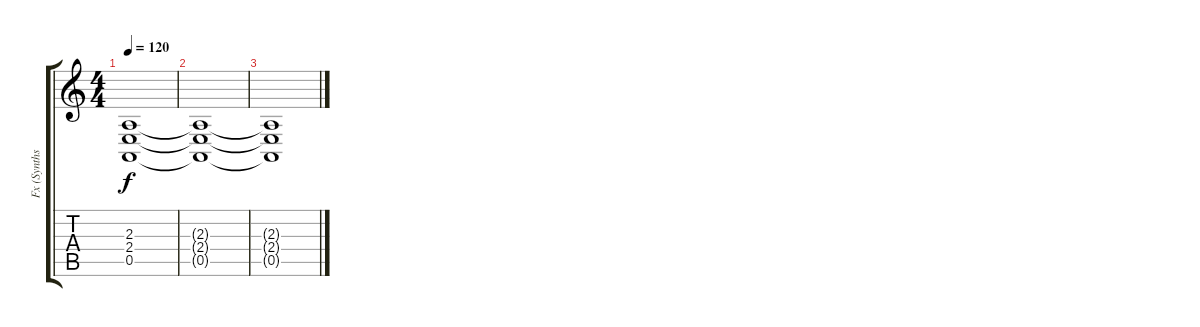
\track ("Fx (Synths)" "Fx (Synths") {instrument synthstrings1}
\staff {score tabs}
\tuning (E4 B3 G3 D3 A2 E2) {hide}
\ts (4 4)
\tempo 120
\clef g2
\ks c
(2.3{t} 2.4{t} 0.5{t}).1{dy f volume 0} |
(2.3{t} 2.4{t} 0.5{t}).1 |
(2.3{t} 2.4{t} 0.5{t}).1
